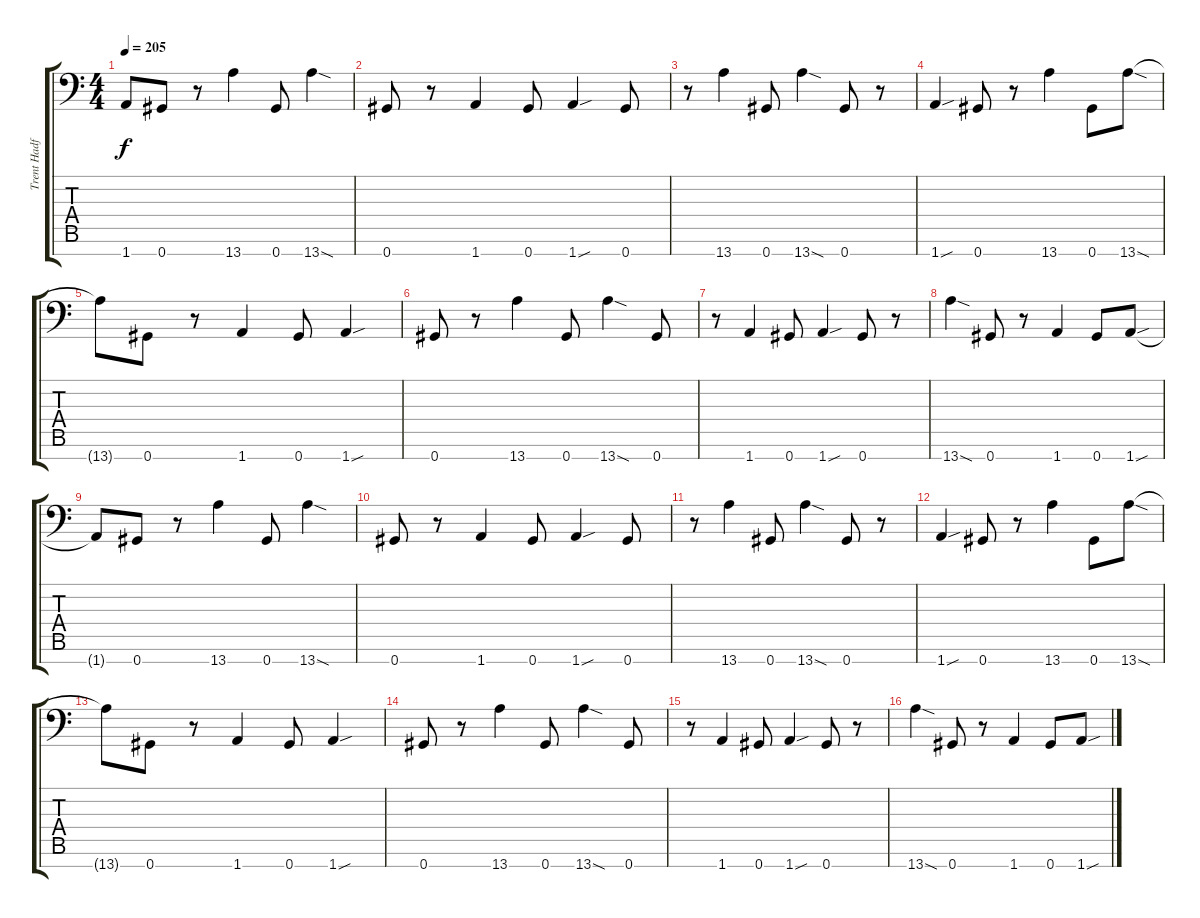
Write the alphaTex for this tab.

\track ("Trent Hadfal" "Trent Hadf") {instrument overdrivenguitar}
\staff {score tabs}
\tuning (Eb4 Bb3 Gb3 Db3 Ab2 Eb2 Ab1) {hide}
\ts (4 4)
\tempo 205
\clef f4
\ks c
1.7{t}.8{dy f} 0.7.8 r.8 13.7.4 0.7.8 13.7{sod}.4 |
0.7.8 r.8 1.7.4 0.7.8 1.7{sou}.4 0.7.8 |
r.8 13.7.4 0.7.8 13.7{sod}.4 0.7.8 r.8 |
1.7{sou}.4 0.7.8 r.8 13.7.4 0.7.8 13.7{sod}.8 |
13.7{t}.8 0.7.8 r.8 1.7.4 0.7.8 1.7{sou}.4 |
0.7.8 r.8 13.7.4 0.7.8 13.7{sod}.4 0.7.8 |
r.8 1.7.4 0.7.8 1.7{sou}.4 0.7.8 r.8 |
13.7{sod}.4 0.7.8 r.8 1.7.4 0.7.8 1.7{sou}.8 |
1.7{t}.8 0.7.8 r.8 13.7.4 0.7.8 13.7{sod}.4 |
0.7.8 r.8 1.7.4 0.7.8 1.7{sou}.4 0.7.8 |
r.8 13.7.4 0.7.8 13.7{sod}.4 0.7.8 r.8 |
1.7{sou}.4 0.7.8 r.8 13.7.4 0.7.8 13.7{sod}.8 |
13.7{t}.8 0.7.8 r.8 1.7.4 0.7.8 1.7{sou}.4 |
0.7.8 r.8 13.7.4 0.7.8 13.7{sod}.4 0.7.8 |
r.8 1.7.4 0.7.8 1.7{sou}.4 0.7.8 r.8 |
13.7{sod}.4 0.7.8 r.8 1.7.4 0.7.8 1.7{sou}.8
